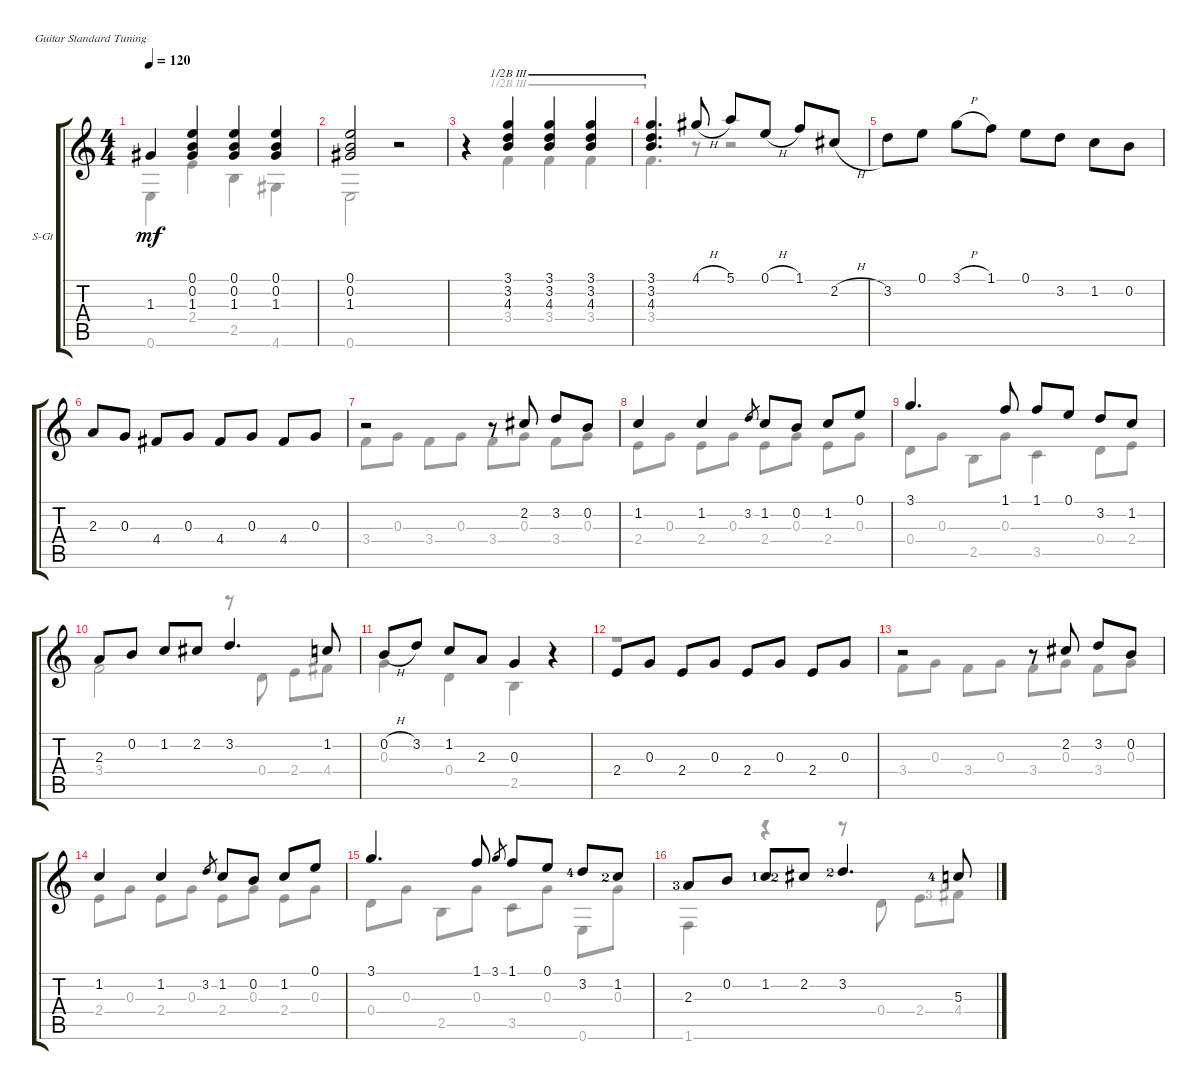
\defaultSystemsLayout 4
\bracketExtendMode groupsimilarinstruments
\firstSystemTrackNameOrientation horizontal
\otherSystemsTrackNameOrientation horizontal
\track ("Steel Guitar" "S-Gt") {instrument acousticguitarsteel}
\staff {score tabs}
\tuning (E4 B3 G3 D3 A2 E2)
\voice
\ts (4 4)
\tempo 120
\clef g2
\ks c
1.3.4{dy mf} (1.3 0.1 0.2).4 (0.2 0.1 1.3).4 (1.3 0.1 0.2).4 |
(1.3 0.1 0.2).2 r.2 |
r.4 (3.1 3.2 4.3).4{barre (3 half)} (4.3 3.2 3.1).4{barre (3 half)} (3.1 3.2 4.3).4{barre (3 half)} |
(4.3 3.2 3.1).4{d barre (3 half)} 4.1{h}.8 5.1.8 0.1{h}.8 1.1.8 2.2{h}.8 |
3.2.8 0.1.8 3.1{h}.8 1.1.8 0.1.8 3.2.8 1.2.8 0.2.8 |
2.3.8 0.3.8 4.4.8 0.3.8 4.4.8 0.3.8 4.4.8 0.3.8 |
r.2 r.8 2.2.8 3.2.8 0.2.8 |
1.2.4 1.2.4 3.2.8{gr} 1.2.8 0.2.8 1.2.8 0.1.8 |
3.1.4{d} 1.1.8 1.1.8 0.1.8 3.2.8 1.2.8 |
2.3.8 0.2.8 1.2.8 2.2.8 3.2.4{d} 1.2.8 |
0.2{h}.8 3.2.8 1.2.8 2.3.8 0.3.4 r.4 |
2.4.8 0.3.8 2.4.8 0.3.8 2.4.8 0.3.8 2.4.8 0.3.8 |
r.2 r.8 2.2.8 3.2.8 0.2.8 |
1.2.4 1.2.4 3.2.8{gr} 1.2.8 0.2.8 1.2.8 0.1.8 |
3.1.4{d} 1.1.8 3.1.8{gr} 1.1.8 0.1.8 3.2{lf 5}.8 1.2{lf 3}.8 |
2.3{lf 4}.8 0.2.8 1.2{lf 2}.8 2.2{lf 3}.8 3.2{lf 3}.4{d} 5.3{lf 5}.8
\voice
\clef g2
\ottava regular
\simile none
\ks c
0.6.4{dy mf} 2.4.4 2.5.4 4.6.4 |
0.6.2 r.2 |
r.4 3.4.4{barre (3 half)} 3.4.4{barre (3 half)} 3.4.4{barre (3 half)} |
3.4.4{d barre (3 half)} r.8 r.2 |
|
|
3.4.8 0.3.8 3.4.8 0.3.8 3.4.8 0.3.8 3.4.8 0.3.8 |
2.4.8 0.3.8 2.4.8 0.3.8 2.4.8 0.3.8 2.4.8 0.3.8 |
0.4.8 0.3.8 2.5.8 0.3.8 3.5.4 0.4.8 2.4.8 |
3.4.2 r.8 0.4.8 2.4.8 4.4.8 |
0.3.4 0.4.4 2.5.4 r.4 |
r.1 |
3.4.8 0.3.8 3.4.8 0.3.8 3.4.8 0.3.8 3.4.8 0.3.8 |
2.4.8 0.3.8 2.4.8 0.3.8 2.4.8 0.3.8 2.4.8 0.3.8 |
0.4.8 0.3.8 2.5.8 0.3.8 3.5.8 0.3.8 0.6.8 0.3.8 |
1.6.4 r.4 r.8 0.4.8 2.4.8 4.4{lf 4}.8
